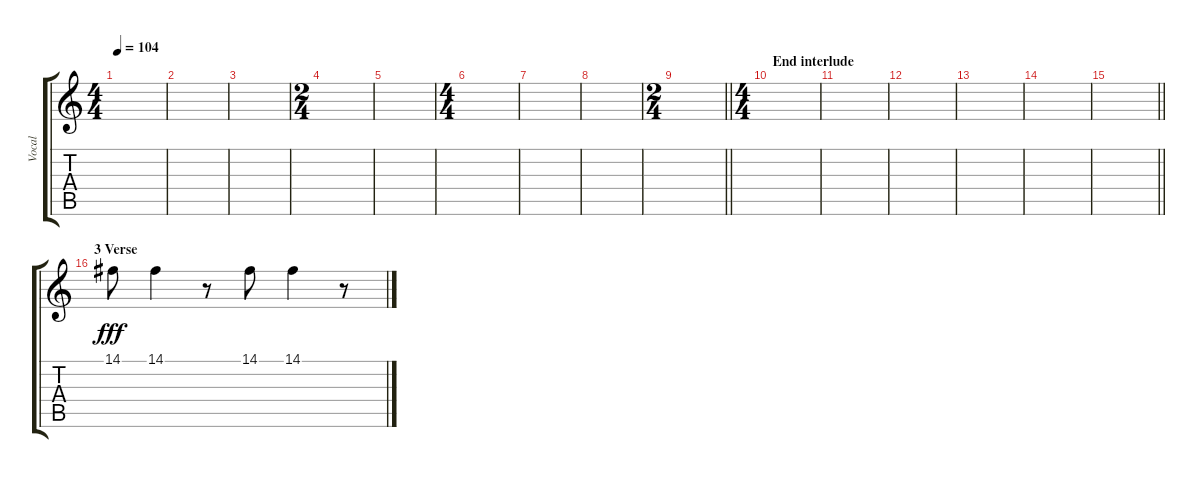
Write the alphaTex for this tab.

\track ("Vocal" "Vocal") {instrument lead1square}
\staff {score tabs}
\tuning (E4 B3 G3 D3 A2 E2) {hide}
\ts (4 4)
\tempo 104
\clef g2
\ks c
|
|
|
\ts (2 4)
|
|
\ts (4 4)
|
|
|
\ts (2 4)
\barLineRight lightlight
|
\ts (4 4)
\section ("" "End interlude")
|
|
|
|
|
\barLineRight lightlight
|
\section ("" "3 Verse")
14.1.8{dy fff volume 13} 14.1.4 r.8 14.1.8 14.1.4 r.8
